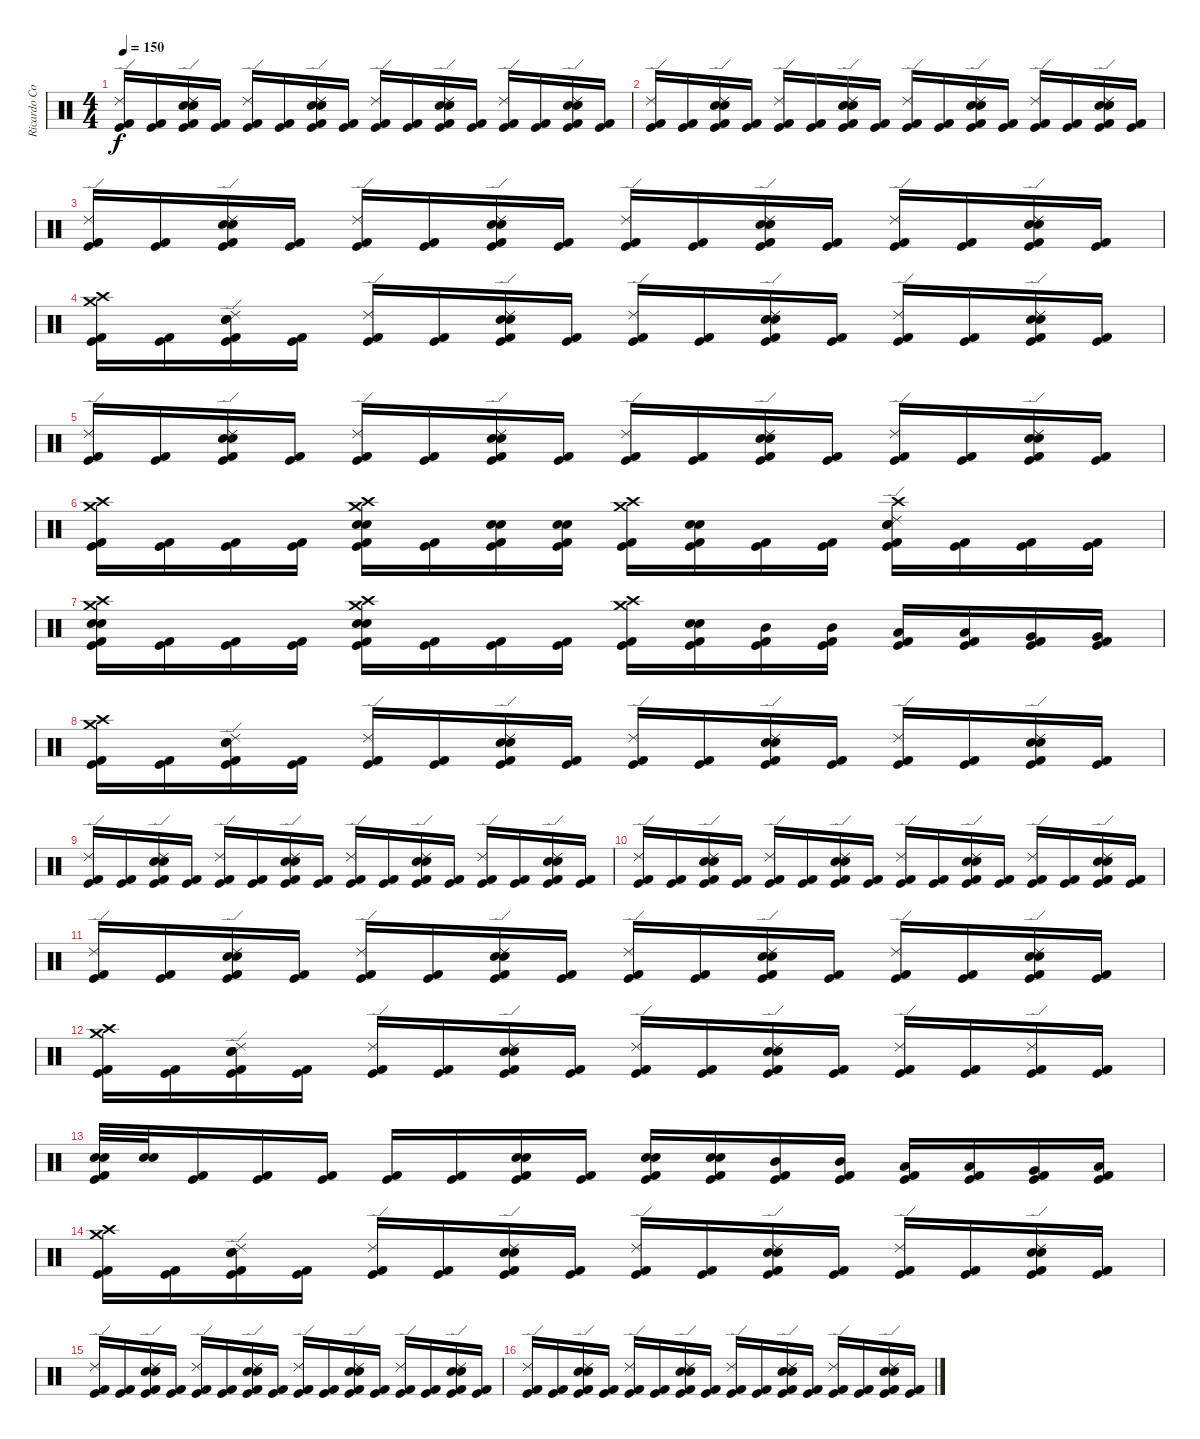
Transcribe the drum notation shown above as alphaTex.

\track ("Ricardo Confessori" "Ricardo Co") {instrument percussion}
\staff {score}
\articulation defaults
\ts (4 4)
\tempo 150
\clef neutral
\ks c
("Ride (edge) 2" "Kick (hit) 2" "Kick (hit)").16{dy f} ("Kick (hit) 2" "Kick (hit)").16 ("Ride (edge) 2" "Snare (hit) 2" "Electric Snare (hit)" "Kick (hit) 2" "Kick (hit)").16 ("Kick (hit) 2" "Kick (hit)").16 ("Ride (edge) 2" "Kick (hit) 2" "Kick (hit)").16 ("Kick (hit) 2" "Kick (hit)").16 ("Ride (edge) 2" "Electric Snare (hit)" "Snare (hit) 2" "Kick (hit) 2" "Kick (hit)").16 ("Kick (hit) 2" "Kick (hit)").16 ("Ride (edge) 2" "Kick (hit) 2" "Kick (hit)").16 ("Kick (hit) 2" "Kick (hit)").16 ("Ride (edge) 2" "Snare (hit) 2" "Electric Snare (hit)" "Kick (hit) 2" "Kick (hit)").16 ("Kick (hit) 2" "Kick (hit)").16 ("Ride (edge) 2" "Kick (hit) 2" "Kick (hit)").16 ("Kick (hit) 2" "Kick (hit)").16 ("Ride (edge) 2" "Electric Snare (hit)" "Snare (hit) 2" "Kick (hit) 2" "Kick (hit)").16 ("Kick (hit) 2" "Kick (hit)").16 |
("Ride (edge) 2" "Kick (hit) 2" "Kick (hit)").16 ("Kick (hit) 2" "Kick (hit)").16 ("Ride (edge) 2" "Snare (hit) 2" "Electric Snare (hit)" "Kick (hit) 2" "Kick (hit)").16 ("Kick (hit) 2" "Kick (hit)").16 ("Ride (edge) 2" "Kick (hit) 2" "Kick (hit)").16 ("Kick (hit) 2" "Kick (hit)").16 ("Ride (edge) 2" "Electric Snare (hit)" "Snare (hit) 2" "Kick (hit) 2" "Kick (hit)").16 ("Kick (hit) 2" "Kick (hit)").16 ("Ride (edge) 2" "Kick (hit) 2" "Kick (hit)").16 ("Kick (hit) 2" "Kick (hit)").16 ("Ride (edge) 2" "Snare (hit) 2" "Electric Snare (hit)" "Kick (hit) 2" "Kick (hit)").16 ("Kick (hit) 2" "Kick (hit)").16 ("Ride (edge) 2" "Kick (hit) 2" "Kick (hit)").16 ("Kick (hit) 2" "Kick (hit)").16 ("Ride (edge) 2" "Electric Snare (hit)" "Snare (hit) 2" "Kick (hit) 2" "Kick (hit)").16 ("Kick (hit) 2" "Kick (hit)").16 |
("Ride (edge) 2" "Kick (hit) 2" "Kick (hit)").16 ("Kick (hit) 2" "Kick (hit)").16 ("Ride (edge) 2" "Snare (hit) 2" "Electric Snare (hit)" "Kick (hit) 2" "Kick (hit)").16 ("Kick (hit) 2" "Kick (hit)").16 ("Ride (edge) 2" "Kick (hit) 2" "Kick (hit)").16 ("Kick (hit) 2" "Kick (hit)").16 ("Ride (edge) 2" "Electric Snare (hit)" "Snare (hit) 2" "Kick (hit) 2" "Kick (hit)").16 ("Kick (hit) 2" "Kick (hit)").16 ("Ride (edge) 2" "Kick (hit) 2" "Kick (hit)").16 ("Kick (hit) 2" "Kick (hit)").16 ("Ride (edge) 2" "Snare (hit) 2" "Electric Snare (hit)" "Kick (hit) 2" "Kick (hit)").16 ("Kick (hit) 2" "Kick (hit)").16 ("Ride (edge) 2" "Kick (hit) 2" "Kick (hit)").16 ("Kick (hit) 2" "Kick (hit)").16 ("Ride (edge) 2" "Electric Snare (hit)" "Snare (hit) 2" "Kick (hit) 2" "Kick (hit)").16 ("Kick (hit) 2" "Kick (hit)").16 |
("Crash high (hit)" "Crash medium (hit)" "Kick (hit) 2" "Kick (hit)").16 ("Kick (hit) 2" "Kick (hit)").16 ("Ride (edge) 2" "Snare (hit) 2" "Electric Snare (hit)" "Kick (hit) 2" "Kick (hit)").16 ("Kick (hit) 2" "Kick (hit)").16 ("Ride (edge) 2" "Kick (hit) 2" "Kick (hit)").16 ("Kick (hit) 2" "Kick (hit)").16 ("Ride (edge) 2" "Electric Snare (hit)" "Snare (hit) 2" "Kick (hit) 2" "Kick (hit)").16 ("Kick (hit) 2" "Kick (hit)").16 ("Ride (edge) 2" "Kick (hit) 2" "Kick (hit)").16 ("Kick (hit) 2" "Kick (hit)").16 ("Ride (edge) 2" "Snare (hit) 2" "Electric Snare (hit)" "Kick (hit) 2" "Kick (hit)").16 ("Kick (hit) 2" "Kick (hit)").16 ("Ride (edge) 2" "Kick (hit) 2" "Kick (hit)").16 ("Kick (hit) 2" "Kick (hit)").16 ("Ride (edge) 2" "Electric Snare (hit)" "Snare (hit) 2" "Kick (hit) 2" "Kick (hit)").16 ("Kick (hit) 2" "Kick (hit)").16 |
("Ride (edge) 2" "Kick (hit) 2" "Kick (hit)").16 ("Kick (hit) 2" "Kick (hit)").16 ("Ride (edge) 2" "Snare (hit) 2" "Electric Snare (hit)" "Kick (hit) 2" "Kick (hit)").16 ("Kick (hit) 2" "Kick (hit)").16 ("Ride (edge) 2" "Kick (hit) 2" "Kick (hit)").16 ("Kick (hit) 2" "Kick (hit)").16 ("Ride (edge) 2" "Electric Snare (hit)" "Snare (hit) 2" "Kick (hit) 2" "Kick (hit)").16 ("Kick (hit) 2" "Kick (hit)").16 ("Ride (edge) 2" "Kick (hit) 2" "Kick (hit)").16 ("Kick (hit) 2" "Kick (hit)").16 ("Ride (edge) 2" "Snare (hit) 2" "Electric Snare (hit)" "Kick (hit) 2" "Kick (hit)").16 ("Kick (hit) 2" "Kick (hit)").16 ("Ride (edge) 2" "Kick (hit) 2" "Kick (hit)").16 ("Kick (hit) 2" "Kick (hit)").16 ("Ride (edge) 2" "Electric Snare (hit)" "Snare (hit) 2" "Kick (hit) 2" "Kick (hit)").16 ("Kick (hit) 2" "Kick (hit)").16 |
("Crash high (hit)" "Crash medium (hit)" "Kick (hit) 2" "Kick (hit)").16 ("Kick (hit) 2" "Kick (hit)").16 ("Kick (hit) 2" "Kick (hit)").16 ("Kick (hit) 2" "Kick (hit)").16 ("Electric Snare (hit)" "Snare (hit) 2" "Crash high (hit)" "Crash medium (hit)" "Kick (hit) 2" "Kick (hit)").16 ("Kick (hit) 2" "Kick (hit)").16 ("Snare (hit) 2" "Electric Snare (hit)" "Kick (hit) 2" "Kick (hit)").16 ("Electric Snare (hit)" "Snare (hit) 2" "Kick (hit) 2" "Kick (hit)").16 ("Crash high (hit)" "Crash medium (hit)" "Kick (hit) 2" "Kick (hit)").16 ("Electric Snare (hit)" "Snare (hit) 2" "Kick (hit) 2" "Kick (hit)").16 ("Kick (hit) 2" "Kick (hit)").16 ("Kick (hit) 2" "Kick (hit)").16 ("Electric Snare (hit)" "Crash high (hit)" "Snare (hit) 2" "Ride (edge) 2" "Kick (hit) 2" "Kick (hit)").16 ("Kick (hit) 2" "Kick (hit)").16 ("Kick (hit) 2" "Kick (hit)").16 ("Kick (hit) 2" "Kick (hit)").16 |
("Electric Snare (hit)" "Snare (hit) 2" "Crash high (hit)" "Crash medium (hit)" "Kick (hit) 2" "Kick (hit)").16 ("Kick (hit) 2" "Kick (hit)").16 ("Kick (hit) 2" "Kick (hit)").16 ("Kick (hit) 2" "Kick (hit)").16 ("Crash high (hit)" "Electric Snare (hit)" "Snare (hit) 2" "Crash medium (hit)" "Kick (hit) 2" "Kick (hit)").16 ("Kick (hit) 2" "Kick (hit)").16 ("Kick (hit) 2" "Kick (hit)").16 ("Kick (hit) 2" "Kick (hit)").16 ("Crash high (hit)" "Crash medium (hit)" "Kick (hit) 2" "Kick (hit)").16 ("Snare (hit) 2" "Electric Snare (hit)" "Kick (hit) 2" "Kick (hit)").16 ("Mid Tom (hit)" "Kick (hit) 2" "Kick (hit)").16 ("Mid Tom (hit)" "Kick (hit) 2" "Kick (hit)").16 ("Low Tom (hit)" "Kick (hit) 2" "Kick (hit)").16 ("Low Tom (hit)" "Kick (hit) 2" "Kick (hit)").16 ("Very Low Tom (hit)" "Kick (hit) 2" "Kick (hit)").16 ("Very Low Tom (hit)" "Kick (hit) 2" "Kick (hit)").16 |
("Crash high (hit)" "Crash medium (hit)" "Kick (hit) 2" "Kick (hit)").16 ("Kick (hit) 2" "Kick (hit)").16 ("Ride (edge) 2" "Snare (hit) 2" "Electric Snare (hit)" "Kick (hit) 2" "Kick (hit)").16 ("Kick (hit) 2" "Kick (hit)").16 ("Ride (edge) 2" "Kick (hit) 2" "Kick (hit)").16 ("Kick (hit) 2" "Kick (hit)").16 ("Ride (edge) 2" "Electric Snare (hit)" "Snare (hit) 2" "Kick (hit) 2" "Kick (hit)").16 ("Kick (hit) 2" "Kick (hit)").16 ("Ride (edge) 2" "Kick (hit) 2" "Kick (hit)").16 ("Kick (hit) 2" "Kick (hit)").16 ("Ride (edge) 2" "Snare (hit) 2" "Electric Snare (hit)" "Kick (hit) 2" "Kick (hit)").16 ("Kick (hit) 2" "Kick (hit)").16 ("Ride (edge) 2" "Kick (hit) 2" "Kick (hit)").16 ("Kick (hit) 2" "Kick (hit)").16 ("Ride (edge) 2" "Electric Snare (hit)" "Snare (hit) 2" "Kick (hit) 2" "Kick (hit)").16 ("Kick (hit) 2" "Kick (hit)").16 |
("Ride (edge) 2" "Kick (hit) 2" "Kick (hit)").16 ("Kick (hit) 2" "Kick (hit)").16 ("Ride (edge) 2" "Snare (hit) 2" "Electric Snare (hit)" "Kick (hit) 2" "Kick (hit)").16 ("Kick (hit) 2" "Kick (hit)").16 ("Ride (edge) 2" "Kick (hit) 2" "Kick (hit)").16 ("Kick (hit) 2" "Kick (hit)").16 ("Ride (edge) 2" "Electric Snare (hit)" "Snare (hit) 2" "Kick (hit) 2" "Kick (hit)").16 ("Kick (hit) 2" "Kick (hit)").16 ("Ride (edge) 2" "Kick (hit) 2" "Kick (hit)").16 ("Kick (hit) 2" "Kick (hit)").16 ("Ride (edge) 2" "Snare (hit) 2" "Electric Snare (hit)" "Kick (hit) 2" "Kick (hit)").16 ("Kick (hit) 2" "Kick (hit)").16 ("Ride (edge) 2" "Kick (hit) 2" "Kick (hit)").16 ("Kick (hit) 2" "Kick (hit)").16 ("Ride (edge) 2" "Electric Snare (hit)" "Snare (hit) 2" "Kick (hit) 2" "Kick (hit)").16 ("Kick (hit) 2" "Kick (hit)").16 |
("Ride (edge) 2" "Kick (hit) 2" "Kick (hit)").16 ("Kick (hit) 2" "Kick (hit)").16 ("Ride (edge) 2" "Snare (hit) 2" "Electric Snare (hit)" "Kick (hit) 2" "Kick (hit)").16 ("Kick (hit) 2" "Kick (hit)").16 ("Ride (edge) 2" "Kick (hit) 2" "Kick (hit)").16 ("Kick (hit) 2" "Kick (hit)").16 ("Ride (edge) 2" "Electric Snare (hit)" "Snare (hit) 2" "Kick (hit) 2" "Kick (hit)").16 ("Kick (hit) 2" "Kick (hit)").16 ("Ride (edge) 2" "Kick (hit) 2" "Kick (hit)").16 ("Kick (hit) 2" "Kick (hit)").16 ("Ride (edge) 2" "Snare (hit) 2" "Electric Snare (hit)" "Kick (hit) 2" "Kick (hit)").16 ("Kick (hit) 2" "Kick (hit)").16 ("Ride (edge) 2" "Kick (hit) 2" "Kick (hit)").16 ("Kick (hit) 2" "Kick (hit)").16 ("Ride (edge) 2" "Electric Snare (hit)" "Snare (hit) 2" "Kick (hit) 2" "Kick (hit)").16 ("Kick (hit) 2" "Kick (hit)").16 |
("Ride (edge) 2" "Kick (hit) 2" "Kick (hit)").16 ("Kick (hit) 2" "Kick (hit)").16 ("Ride (edge) 2" "Snare (hit) 2" "Electric Snare (hit)" "Kick (hit) 2" "Kick (hit)").16 ("Kick (hit) 2" "Kick (hit)").16 ("Ride (edge) 2" "Kick (hit) 2" "Kick (hit)").16 ("Kick (hit) 2" "Kick (hit)").16 ("Ride (edge) 2" "Electric Snare (hit)" "Snare (hit) 2" "Kick (hit) 2" "Kick (hit)").16 ("Kick (hit) 2" "Kick (hit)").16 ("Ride (edge) 2" "Kick (hit) 2" "Kick (hit)").16 ("Kick (hit) 2" "Kick (hit)").16 ("Ride (edge) 2" "Snare (hit) 2" "Electric Snare (hit)" "Kick (hit) 2" "Kick (hit)").16 ("Kick (hit) 2" "Kick (hit)").16 ("Ride (edge) 2" "Kick (hit) 2" "Kick (hit)").16 ("Kick (hit) 2" "Kick (hit)").16 ("Ride (edge) 2" "Electric Snare (hit)" "Snare (hit) 2" "Kick (hit) 2" "Kick (hit)").16 ("Kick (hit) 2" "Kick (hit)").16 |
("Crash high (hit)" "Crash medium (hit)" "Kick (hit) 2" "Kick (hit)").16 ("Kick (hit) 2" "Kick (hit)").16 ("Ride (edge) 2" "Snare (hit) 2" "Electric Snare (hit)" "Kick (hit) 2" "Kick (hit)").16 ("Kick (hit) 2" "Kick (hit)").16 ("Ride (edge) 2" "Kick (hit) 2" "Kick (hit)").16 ("Kick (hit) 2" "Kick (hit)").16 ("Ride (edge) 2" "Electric Snare (hit)" "Snare (hit) 2" "Kick (hit) 2" "Kick (hit)").16 ("Kick (hit) 2" "Kick (hit)").16 ("Ride (edge) 2" "Kick (hit) 2" "Kick (hit)").16 ("Kick (hit) 2" "Kick (hit)").16 ("Ride (edge) 2" "Snare (hit) 2" "Electric Snare (hit)" "Kick (hit) 2" "Kick (hit)").16 ("Kick (hit) 2" "Kick (hit)").16 ("Ride (edge) 2" "Kick (hit) 2" "Kick (hit)").16 ("Kick (hit) 2" "Kick (hit)").16 ("Ride (edge) 2" "Kick (hit) 2" "Kick (hit)").16 ("Kick (hit) 2" "Kick (hit)").16 |
("Electric Snare (hit)" "Kick (hit) 2" "Kick (hit)" "Snare (hit) 2").32 ("Electric Snare (hit)" "Snare (hit) 2").32 ("Kick (hit) 2" "Kick (hit)").16 ("Kick (hit) 2" "Kick (hit)").16 ("Kick (hit) 2" "Kick (hit)").16 ("Kick (hit) 2" "Kick (hit)").16 ("Kick (hit) 2" "Kick (hit)").16 ("Electric Snare (hit)" "Snare (hit) 2" "Kick (hit) 2" "Kick (hit)").16 ("Kick (hit) 2" "Kick (hit)").16 ("Electric Snare (hit)" "Snare (hit) 2" "Kick (hit)" "Kick (hit) 2").16 ("Electric Snare (hit)" "Snare (hit) 2" "Kick (hit) 2" "Kick (hit)").16 ("Mid Tom (hit)" "Kick (hit) 2" "Kick (hit)").16 ("Mid Tom (hit)" "Kick (hit) 2" "Kick (hit)").16 ("Low Tom (hit)" "Kick (hit) 2" "Kick (hit)").16 ("Low Tom (hit)" "Kick (hit) 2" "Kick (hit)").16 ("Very Low Tom (hit)" "Kick (hit) 2" "Kick (hit)").16 ("Low Floor Tom (hit)" "Kick (hit) 2" "Kick (hit)").16 |
("Crash high (hit)" "Crash medium (hit)" "Kick (hit) 2" "Kick (hit)").16 ("Kick (hit) 2" "Kick (hit)").16 ("Ride (edge) 2" "Snare (hit) 2" "Electric Snare (hit)" "Kick (hit) 2" "Kick (hit)").16 ("Kick (hit) 2" "Kick (hit)").16 ("Ride (edge) 2" "Kick (hit) 2" "Kick (hit)").16 ("Kick (hit) 2" "Kick (hit)").16 ("Ride (edge) 2" "Electric Snare (hit)" "Snare (hit) 2" "Kick (hit) 2" "Kick (hit)").16 ("Kick (hit) 2" "Kick (hit)").16 ("Ride (edge) 2" "Kick (hit) 2" "Kick (hit)").16 ("Kick (hit) 2" "Kick (hit)").16 ("Ride (edge) 2" "Snare (hit) 2" "Electric Snare (hit)" "Kick (hit) 2" "Kick (hit)").16 ("Kick (hit) 2" "Kick (hit)").16 ("Ride (edge) 2" "Kick (hit) 2" "Kick (hit)").16 ("Kick (hit) 2" "Kick (hit)").16 ("Ride (edge) 2" "Electric Snare (hit)" "Snare (hit) 2" "Kick (hit) 2" "Kick (hit)").16 ("Kick (hit) 2" "Kick (hit)").16 |
("Ride (edge) 2" "Kick (hit) 2" "Kick (hit)").16 ("Kick (hit) 2" "Kick (hit)").16 ("Ride (edge) 2" "Snare (hit) 2" "Electric Snare (hit)" "Kick (hit) 2" "Kick (hit)").16 ("Kick (hit) 2" "Kick (hit)").16 ("Ride (edge) 2" "Kick (hit) 2" "Kick (hit)").16 ("Kick (hit) 2" "Kick (hit)").16 ("Ride (edge) 2" "Electric Snare (hit)" "Snare (hit) 2" "Kick (hit) 2" "Kick (hit)").16 ("Kick (hit) 2" "Kick (hit)").16 ("Ride (edge) 2" "Kick (hit) 2" "Kick (hit)").16 ("Kick (hit) 2" "Kick (hit)").16 ("Ride (edge) 2" "Snare (hit) 2" "Electric Snare (hit)" "Kick (hit) 2" "Kick (hit)").16 ("Kick (hit) 2" "Kick (hit)").16 ("Ride (edge) 2" "Kick (hit) 2" "Kick (hit)").16 ("Kick (hit) 2" "Kick (hit)").16 ("Ride (edge) 2" "Electric Snare (hit)" "Snare (hit) 2" "Kick (hit) 2" "Kick (hit)").16 ("Kick (hit) 2" "Kick (hit)").16 |
("Ride (edge) 2" "Kick (hit) 2" "Kick (hit)").16 ("Kick (hit) 2" "Kick (hit)").16 ("Ride (edge) 2" "Snare (hit) 2" "Electric Snare (hit)" "Kick (hit) 2" "Kick (hit)").16 ("Kick (hit) 2" "Kick (hit)").16 ("Ride (edge) 2" "Kick (hit) 2" "Kick (hit)").16 ("Kick (hit) 2" "Kick (hit)").16 ("Ride (edge) 2" "Electric Snare (hit)" "Snare (hit) 2" "Kick (hit) 2" "Kick (hit)").16 ("Kick (hit) 2" "Kick (hit)").16 ("Ride (edge) 2" "Kick (hit) 2" "Kick (hit)").16 ("Kick (hit) 2" "Kick (hit)").16 ("Ride (edge) 2" "Snare (hit) 2" "Electric Snare (hit)" "Kick (hit) 2" "Kick (hit)").16 ("Kick (hit) 2" "Kick (hit)").16 ("Ride (edge) 2" "Kick (hit) 2" "Kick (hit)").16 ("Kick (hit) 2" "Kick (hit)").16 ("Ride (edge) 2" "Electric Snare (hit)" "Snare (hit) 2" "Kick (hit) 2" "Kick (hit)").16 ("Kick (hit) 2" "Kick (hit)").16
